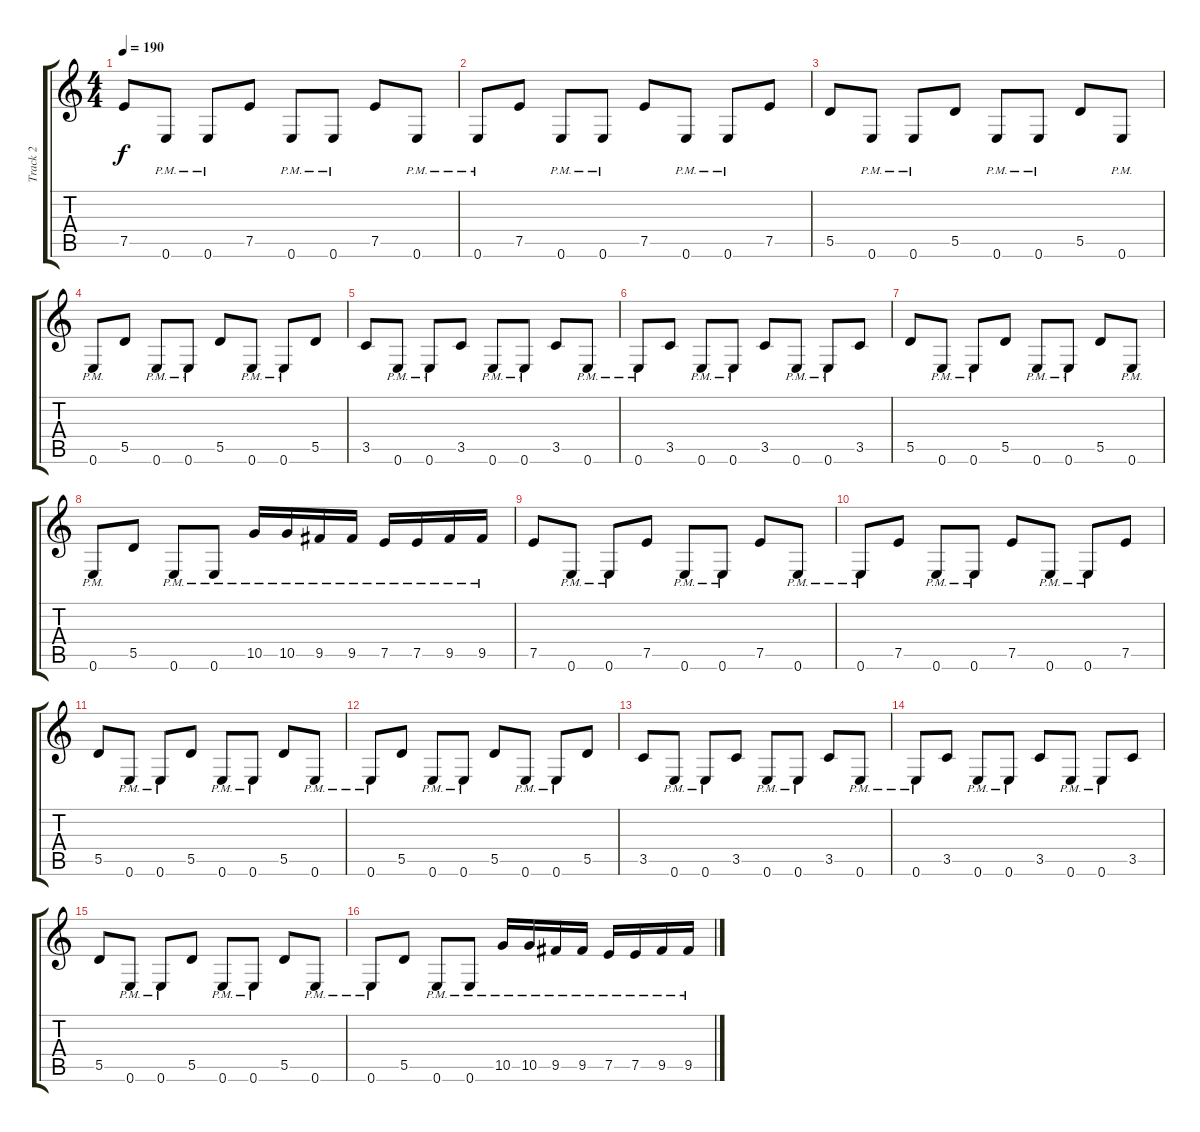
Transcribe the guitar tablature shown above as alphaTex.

\track ("Track 2" "Track 2") {instrument distortionguitar}
\staff {score tabs}
\tuning (E4 B3 G3 D3 A2 E2) {hide}
\ts (4 4)
\tempo 190
\clef g2
\ks c
7.5.8{dy f} 0.6{pm}.8 0.6{pm}.8 7.5.8 0.6{pm}.8 0.6{pm}.8 7.5.8 0.6{pm}.8 |
0.6{pm}.8 7.5.8 0.6{pm}.8 0.6{pm}.8 7.5.8 0.6{pm}.8 0.6{pm}.8 7.5.8 |
5.5.8 0.6{pm}.8 0.6{pm}.8 5.5.8 0.6{pm}.8 0.6{pm}.8 5.5.8 0.6{pm}.8 |
0.6{pm}.8 5.5.8 0.6{pm}.8 0.6{pm}.8 5.5.8 0.6{pm}.8 0.6{pm}.8 5.5.8 |
3.5.8 0.6{pm}.8 0.6{pm}.8 3.5.8 0.6{pm}.8 0.6{pm}.8 3.5.8 0.6{pm}.8 |
0.6{pm}.8 3.5.8 0.6{pm}.8 0.6{pm}.8 3.5.8 0.6{pm}.8 0.6{pm}.8 3.5.8 |
5.5.8 0.6{pm}.8 0.6{pm}.8 5.5.8 0.6{pm}.8 0.6{pm}.8 5.5.8 0.6{pm}.8 |
0.6{pm}.8 5.5.8 0.6{pm}.8 0.6{pm}.8 10.5{pm}.16 10.5{pm}.16 9.5{pm}.16 9.5{pm}.16 7.5{pm}.16 7.5{pm}.16 9.5{pm}.16 9.5{pm}.16 |
7.5.8 0.6{pm}.8 0.6{pm}.8 7.5.8 0.6{pm}.8 0.6{pm}.8 7.5.8 0.6{pm}.8 |
0.6{pm}.8 7.5.8 0.6{pm}.8 0.6{pm}.8 7.5.8 0.6{pm}.8 0.6{pm}.8 7.5.8 |
5.5.8 0.6{pm}.8 0.6{pm}.8 5.5.8 0.6{pm}.8 0.6{pm}.8 5.5.8 0.6{pm}.8 |
0.6{pm}.8 5.5.8 0.6{pm}.8 0.6{pm}.8 5.5.8 0.6{pm}.8 0.6{pm}.8 5.5.8 |
3.5.8 0.6{pm}.8 0.6{pm}.8 3.5.8 0.6{pm}.8 0.6{pm}.8 3.5.8 0.6{pm}.8 |
0.6{pm}.8 3.5.8 0.6{pm}.8 0.6{pm}.8 3.5.8 0.6{pm}.8 0.6{pm}.8 3.5.8 |
5.5.8 0.6{pm}.8 0.6{pm}.8 5.5.8 0.6{pm}.8 0.6{pm}.8 5.5.8 0.6{pm}.8 |
0.6{pm}.8 5.5.8 0.6{pm}.8 0.6{pm}.8 10.5{pm}.16 10.5{pm}.16 9.5{pm}.16 9.5{pm}.16 7.5{pm}.16 7.5{pm}.16 9.5{pm}.16 9.5{pm}.16
